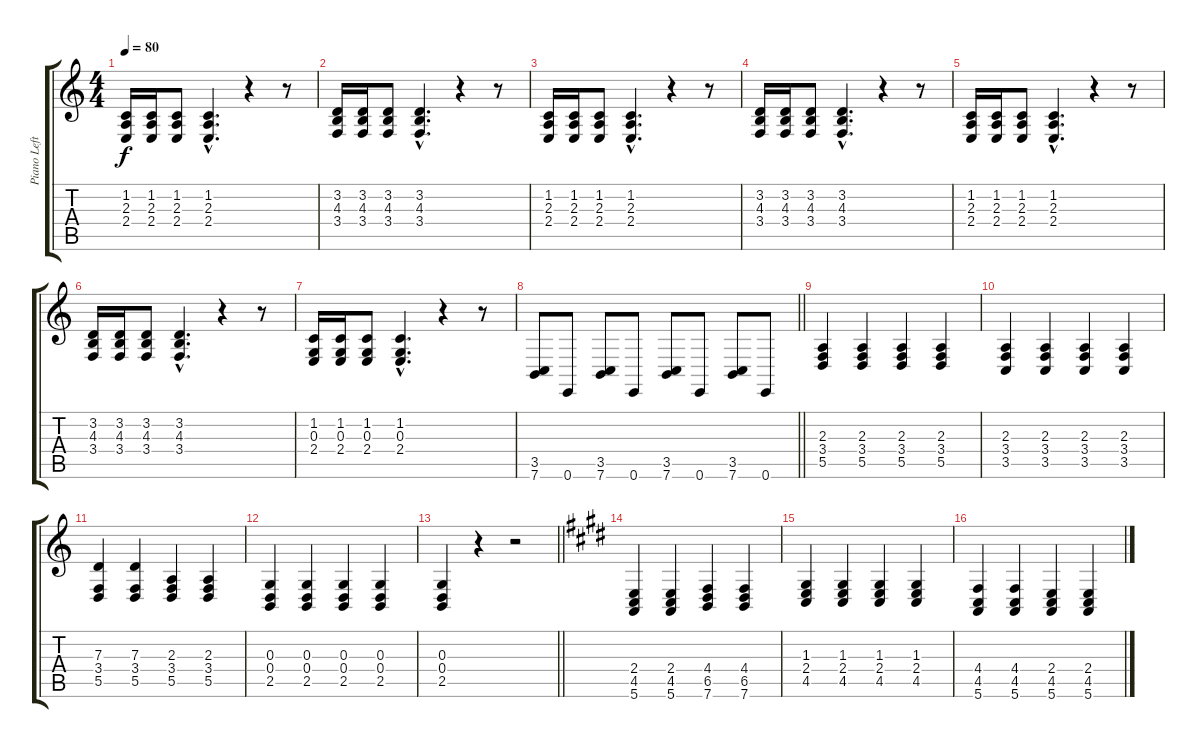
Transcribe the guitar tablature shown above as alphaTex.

\track ("Piano Left Hand" "Piano Left") {instrument acousticgrandpiano}
\staff {score tabs}
\tuning (E4 B3 G3 D3 A2 E2) {hide}
\ts (4 4)
\tempo 80
\clef g2
\ks c
(1.2 2.3 2.4).16{dy f} (1.2 2.3 2.4).16 (1.2 2.3 2.4).8 (1.2{hac} 2.3{hac} 2.4{hac}).4{d} r.4 r.8 |
(3.2 4.3 3.4).16 (3.2 4.3 3.4).16 (3.2 4.3 3.4).8 (3.2{hac} 4.3{hac} 3.4{hac}).4{d} r.4 r.8 |
(1.2 2.3 2.4).16 (1.2 2.3 2.4).16 (1.2 2.3 2.4).8 (1.2{hac} 2.3{hac} 2.4{hac}).4{d} r.4 r.8 |
(3.2 4.3 3.4).16 (3.2 4.3 3.4).16 (3.2 4.3 3.4).8 (3.2{hac} 4.3{hac} 3.4{hac}).4{d} r.4 r.8 |
(1.2 2.3 2.4).16 (1.2 2.3 2.4).16 (1.2 2.3 2.4).8 (1.2{hac} 2.3{hac} 2.4{hac}).4{d} r.4 r.8 |
(3.2 4.3 3.4).16 (3.2 4.3 3.4).16 (3.2 4.3 3.4).8 (3.2{hac} 4.3{hac} 3.4{hac}).4{d} r.4 r.8 |
(1.2 0.3 2.4).16 (1.2 0.3 2.4).16 (1.2 0.3 2.4).8 (1.2{hac} 0.3{hac} 2.4{hac}).4{d} r.4 r.8 |
\barLineRight lightlight
(3.5 7.6).8 0.6.8 (3.5 7.6).8 0.6.8 (3.5 7.6).8 0.6.8 (3.5 7.6).8 0.6.8 |
(2.3 3.4 5.5).4 (2.3 3.4 5.5).4 (2.3 3.4 5.5).4 (2.3 3.4 5.5).4 |
(2.3 3.4 3.5).4 (2.3 3.4 3.5).4 (2.3 3.4 3.5).4 (2.3 3.4 3.5).4 |
(7.3 3.4 5.5).4 (7.3 3.4 5.5).4 (2.3 3.4 5.5).4 (2.3 3.4 5.5).4 |
(0.3 0.4 2.5).4 (0.3 0.4 2.5).4 (0.3 0.4 2.5).4 (0.3 0.4 2.5).4 |
\barLineRight lightlight
(0.3 0.4 2.5).4 r.4 r.2 |
\ks e
(2.4 4.5 5.6).4 (2.4 4.5 5.6).4 (4.4 6.5 7.6).4 (4.4 6.5 7.6).4 |
(1.3 2.4 4.5).4 (1.3 2.4 4.5).4 (1.3 2.4 4.5).4 (1.3 2.4 4.5).4 |
(4.4 4.5 5.6).4 (4.4 4.5 5.6).4 (2.4 4.5 5.6).4 (2.4 4.5 5.6).4
